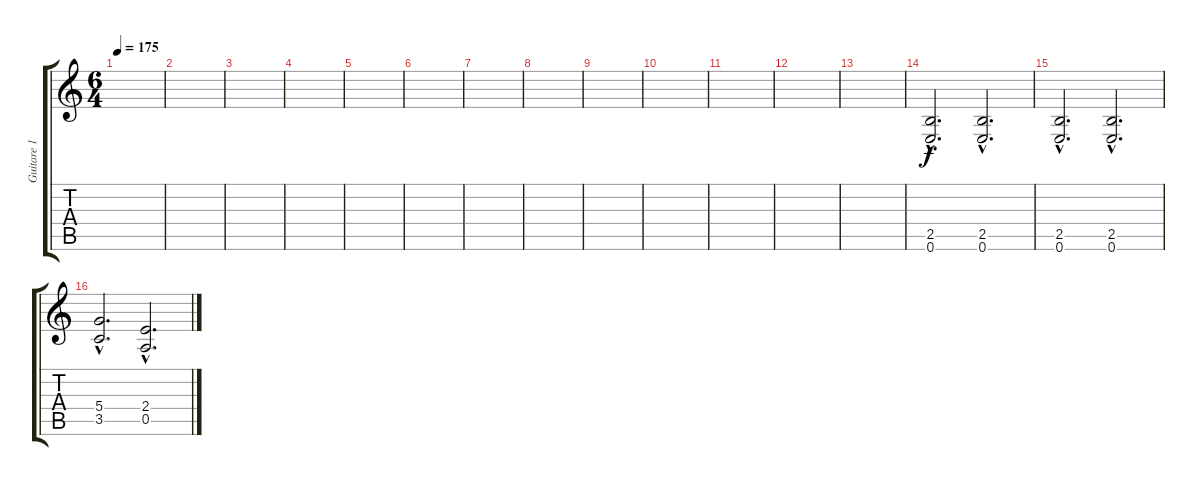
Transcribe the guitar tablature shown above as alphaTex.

\track ("Guitare 1" "Guitare 1") {instrument distortionguitar}
\staff {score tabs}
\tuning (E4 B3 G3 D3 A2 E2) {hide}
\ts (6 4)
\tempo 175
\clef g2
\ks c
|
|
|
|
|
|
|
|
|
|
|
|
|
(2.5{hac} 0.6{hac}).2{d instrument distortionguitar} (2.5{hac} 0.6{hac}).2{d} |
(2.5{hac} 0.6{hac}).2{d} (2.5{hac} 0.6{hac}).2{d} |
(5.4{hac} 3.5{hac}).2{d} (2.4{hac} 0.5{hac}).2{d}
